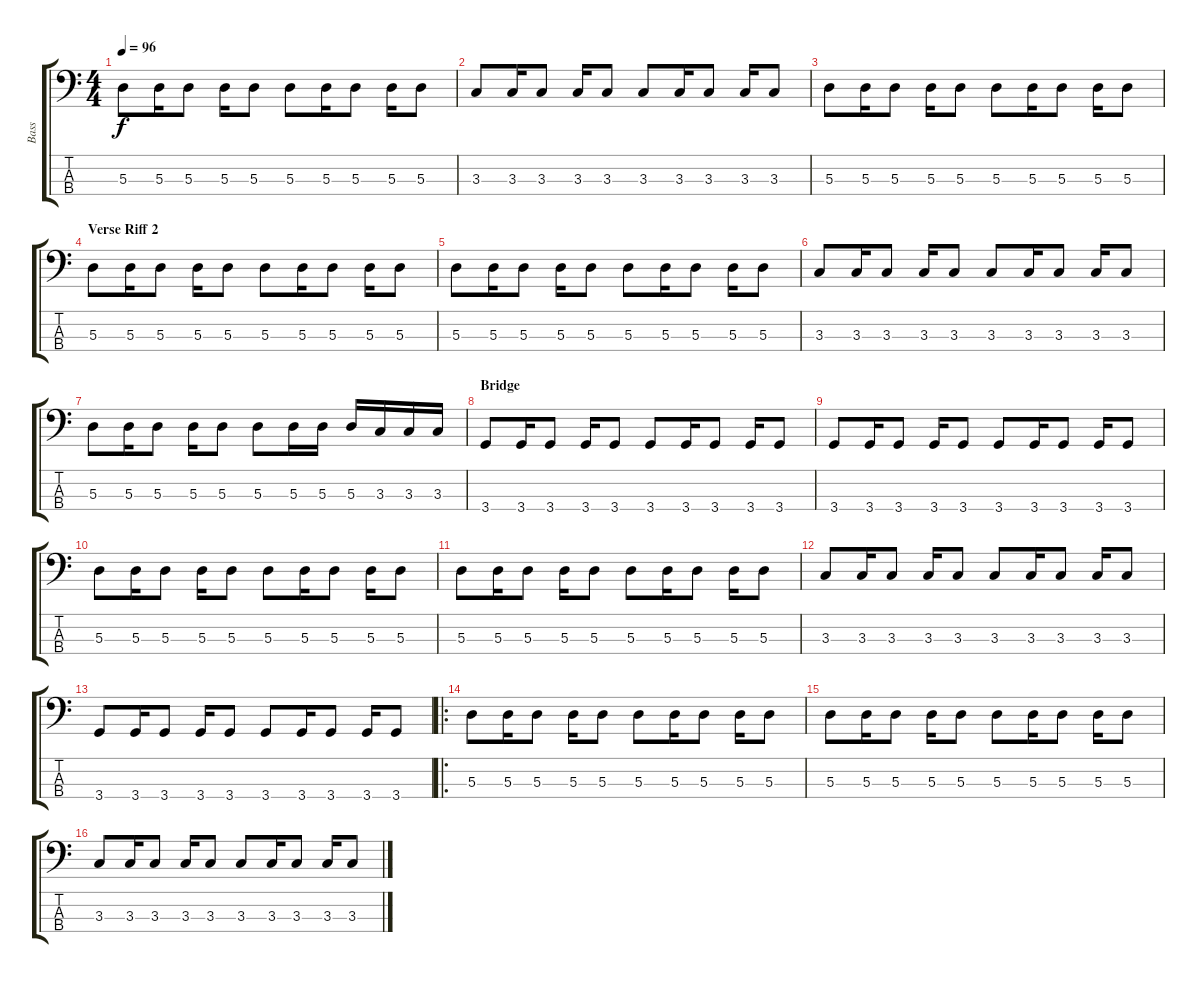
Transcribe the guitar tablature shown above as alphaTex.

\track ("Bass" "Bass") {instrument electricbassfinger}
\staff {score tabs}
\tuning (G2 D2 A1 E1) {hide}
\ts (4 4)
\tempo 96
\clef f4
\ks c
5.3.8{dy f} 5.3.16 5.3.8 5.3.16 5.3.8 5.3.8 5.3.16 5.3.8 5.3.16 5.3.8 |
3.3.8 3.3.16 3.3.8 3.3.16 3.3.8 3.3.8 3.3.16 3.3.8 3.3.16 3.3.8 |
5.3.8 5.3.16 5.3.8 5.3.16 5.3.8 5.3.8 5.3.16 5.3.8 5.3.16 5.3.8 |
\section ("" "Verse Riff 2")
5.3.8 5.3.16 5.3.8 5.3.16 5.3.8 5.3.8 5.3.16 5.3.8 5.3.16 5.3.8 |
5.3.8 5.3.16 5.3.8 5.3.16 5.3.8 5.3.8 5.3.16 5.3.8 5.3.16 5.3.8 |
3.3.8 3.3.16 3.3.8 3.3.16 3.3.8 3.3.8 3.3.16 3.3.8 3.3.16 3.3.8 |
5.3.8 5.3.16 5.3.8 5.3.16 5.3.8 5.3.8 5.3.16 5.3.16 5.3.16 3.3.16 3.3.16 3.3.16 |
\section ("" "Bridge")
3.4.8 3.4.16 3.4.8 3.4.16 3.4.8 3.4.8 3.4.16 3.4.8 3.4.16 3.4.8 |
3.4.8 3.4.16 3.4.8 3.4.16 3.4.8 3.4.8 3.4.16 3.4.8 3.4.16 3.4.8 |
5.3.8 5.3.16 5.3.8 5.3.16 5.3.8 5.3.8 5.3.16 5.3.8 5.3.16 5.3.8 |
5.3.8 5.3.16 5.3.8 5.3.16 5.3.8 5.3.8 5.3.16 5.3.8 5.3.16 5.3.8 |
3.3.8 3.3.16 3.3.8 3.3.16 3.3.8 3.3.8 3.3.16 3.3.8 3.3.16 3.3.8 |
3.4.8 3.4.16 3.4.8 3.4.16 3.4.8 3.4.8 3.4.16 3.4.8 3.4.16 3.4.8 |
\ro
5.3.8 5.3.16 5.3.8 5.3.16 5.3.8 5.3.8 5.3.16 5.3.8 5.3.16 5.3.8 |
5.3.8 5.3.16 5.3.8 5.3.16 5.3.8 5.3.8 5.3.16 5.3.8 5.3.16 5.3.8 |
3.3.8 3.3.16 3.3.8 3.3.16 3.3.8 3.3.8 3.3.16 3.3.8 3.3.16 3.3.8
